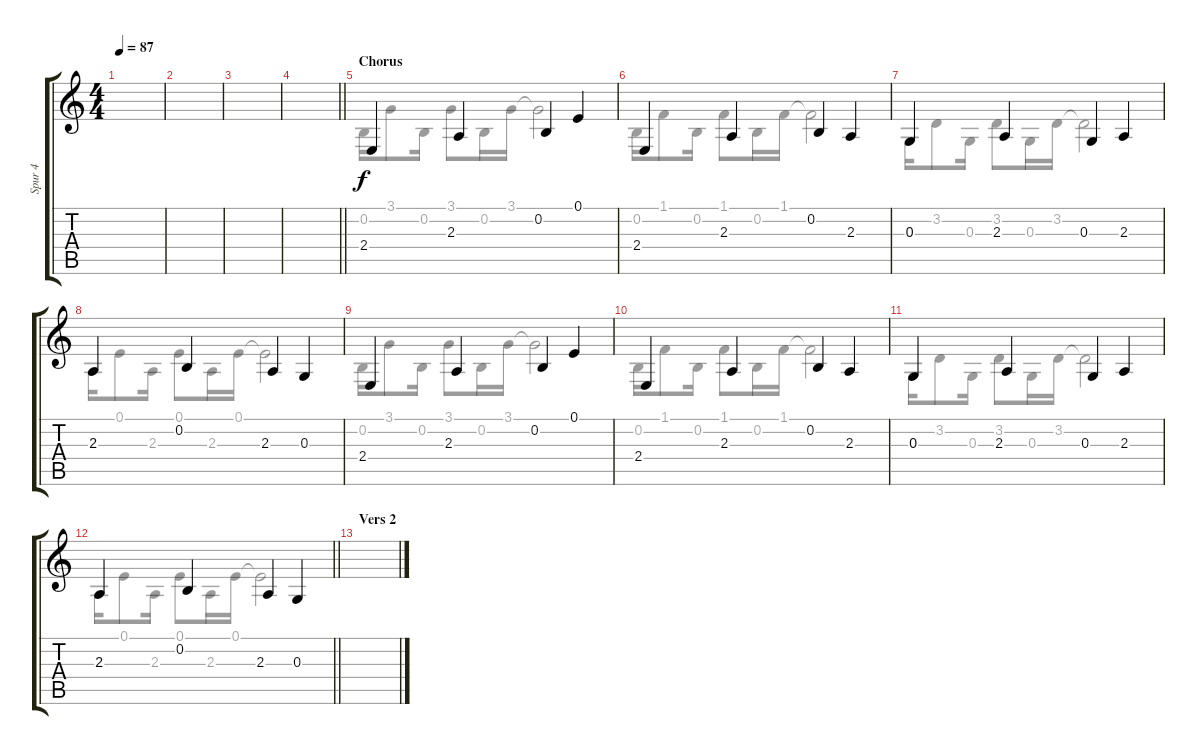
\track ("Spur 4" "Spur 4") {instrument electricgrandpiano}
\staff {score tabs}
\tuning (E4 B3 G3 D3 A2 E2) {hide}
\voice
\ts (4 4)
\tempo 87
\clef g2
\ks c
|
|
|
\barLineRight lightlight
|
\section ("" "Chorus")
2.4.4 2.3.4 0.2.4 0.1.4 |
2.4.4 2.3.4 0.2.4 2.3.4 |
0.3.4 2.3.4 0.3.4 2.3.4 |
2.3.4 0.2.4 2.3.4 0.3.4 |
2.4.4 2.3.4 0.2.4 0.1.4 |
2.4.4 2.3.4 0.2.4 2.3.4 |
0.3.4 2.3.4 0.3.4 2.3.4 |
\barLineRight lightlight
2.3.4 0.2.4 2.3.4 0.3.4 |
\section ("" "Vers 2")
|
|
|
\voice
\clef g2
\ottava regular
\simile none
\ks c
|
|
|
\barLineRight lightlight
|
0.2.16 3.1.8 0.2.16 3.1.8 0.2.16 3.1.16 3.1{t}.2 |
0.2.16 1.1.8 0.2.16 1.1.8 0.2.16 1.1.16 1.1{t}.2 |
0.3.16 3.2.8 0.3.16 3.2.8 0.3.16 3.2.16 3.2{t}.2 |
2.3.16 0.1.8 2.3.16 0.1.8 2.3.16 0.1.16 0.1{t}.2 |
0.2.16 3.1.8 0.2.16 3.1.8 0.2.16 3.1.16 3.1{t}.2 |
0.2.16 1.1.8 0.2.16 1.1.8 0.2.16 1.1.16 1.1{t}.2 |
0.3.16 3.2.8 0.3.16 3.2.8 0.3.16 3.2.16 3.2{t}.2 |
\barLineRight lightlight
2.3.16 0.1.8 2.3.16 0.1.8 2.3.16 0.1.16 0.1{t}.2 |
|
|
|
